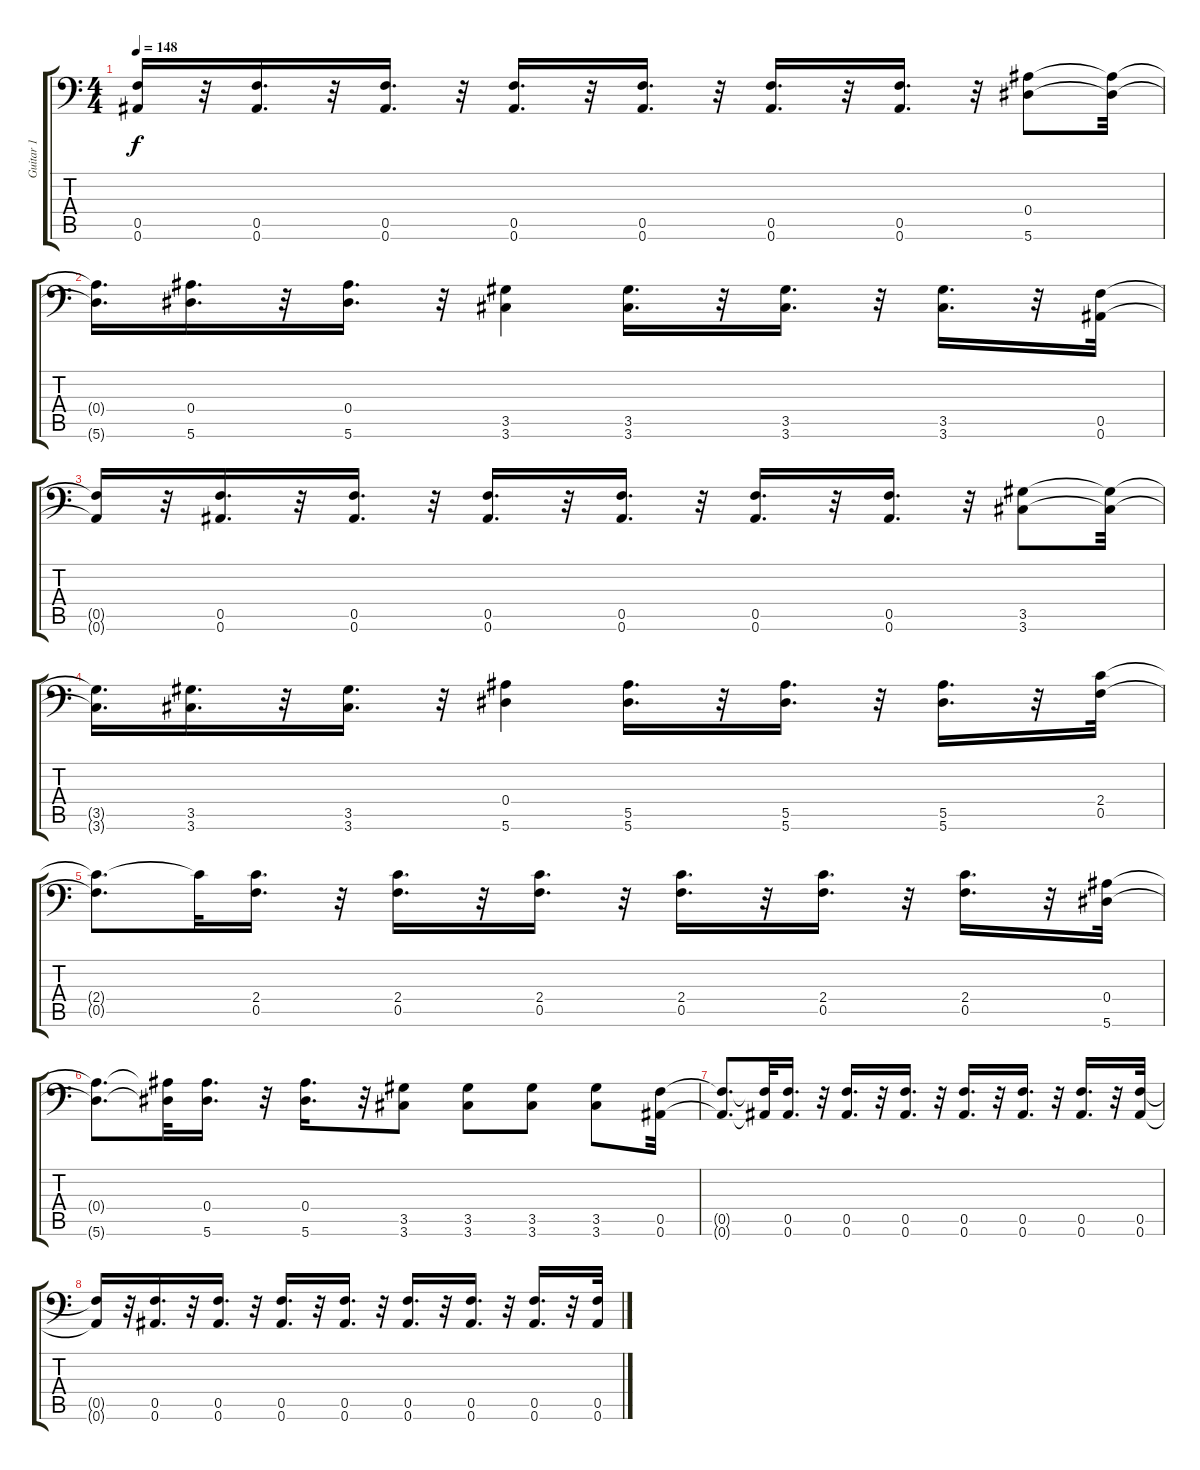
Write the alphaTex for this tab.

\track ("Guitar 1" "Guitar 1") {instrument distortionguitar}
\staff {score tabs}
\tuning (C4 G3 G3 Bb2 F2 Bb1) {hide}
\ts (4 4)
\tempo 148
\clef f4
\ks c
(0.5{t} 0.6{t}).16{dy f} r.32 (0.5 0.6).16{d} r.32 (0.5 0.6).16{d} r.32 (0.5 0.6).16{d} r.32 (0.5 0.6).16{d} r.32 (0.5 0.6).16{d} r.32 (0.5 0.6).16{d} r.32 (0.4 5.6).8 (0.4{t} 5.6{t}).32 |
(0.4{t} 5.6{t}).16{d} (0.4 5.6).16{d} r.32 (0.4 5.6).16{d} r.32 (3.5 3.6).4 (3.5 3.6).16{d} r.32 (3.5 3.6).16{d} r.32 (3.5 3.6).16{d} r.32 (0.5 0.6).32 |
(0.5{t} 0.6{t}).16 r.32 (0.5 0.6).16{d} r.32 (0.5 0.6).16{d} r.32 (0.5 0.6).16{d} r.32 (0.5 0.6).16{d} r.32 (0.5 0.6).16{d} r.32 (0.5 0.6).16{d} r.32 (3.5 3.6).8 (3.5{t} 3.6{t}).32 |
(3.5{t} 3.6{t}).16{d} (3.5 3.6).16{d} r.32 (3.5 3.6).16{d} r.32 (0.4 5.6).4 (5.5 5.6).16{d} r.32 (5.5 5.6).16{d} r.32 (5.5 5.6).16{d} r.32 (2.4 0.5).32 |
(2.4{t} 0.5{t}).8{d} 2.4{t}.32 (2.4 0.5).16{d} r.32 (2.4 0.5).16{d} r.32 (2.4 0.5).16{d} r.32 (2.4 0.5).16{d} r.32 (2.4 0.5).16{d} r.32 (2.4 0.5).16{d} r.32 (0.4 5.6).32 |
(0.4{t} 5.6{t}).8{d} (0.4{t} 5.6{t}).32 (0.4 5.6).16{d} r.32 (0.4 5.6).16{d} r.32 (3.5 3.6).8 (3.5 3.6).8 (3.5 3.6).8 (3.5 3.6).8 (0.5 0.6).32 |
(0.5{t} 0.6{t}).8{d} (0.5{t} 0.6{t}).32 (0.5 0.6).16{d} r.32 (0.5 0.6).16{d} r.32 (0.5 0.6).16{d} r.32 (0.5 0.6).16{d} r.32 (0.5 0.6).16{d} r.32 (0.5 0.6).16{d} r.32 (0.5 0.6).32 |
(0.5{t} 0.6{t}).16 r.32 (0.5 0.6).16{d} r.32 (0.5 0.6).16{d} r.32 (0.5 0.6).16{d} r.32 (0.5 0.6).16{d} r.32 (0.5 0.6).16{d} r.32 (0.5 0.6).16{d} r.32 (0.5 0.6).16{d} r.32 (0.5 0.6).32
